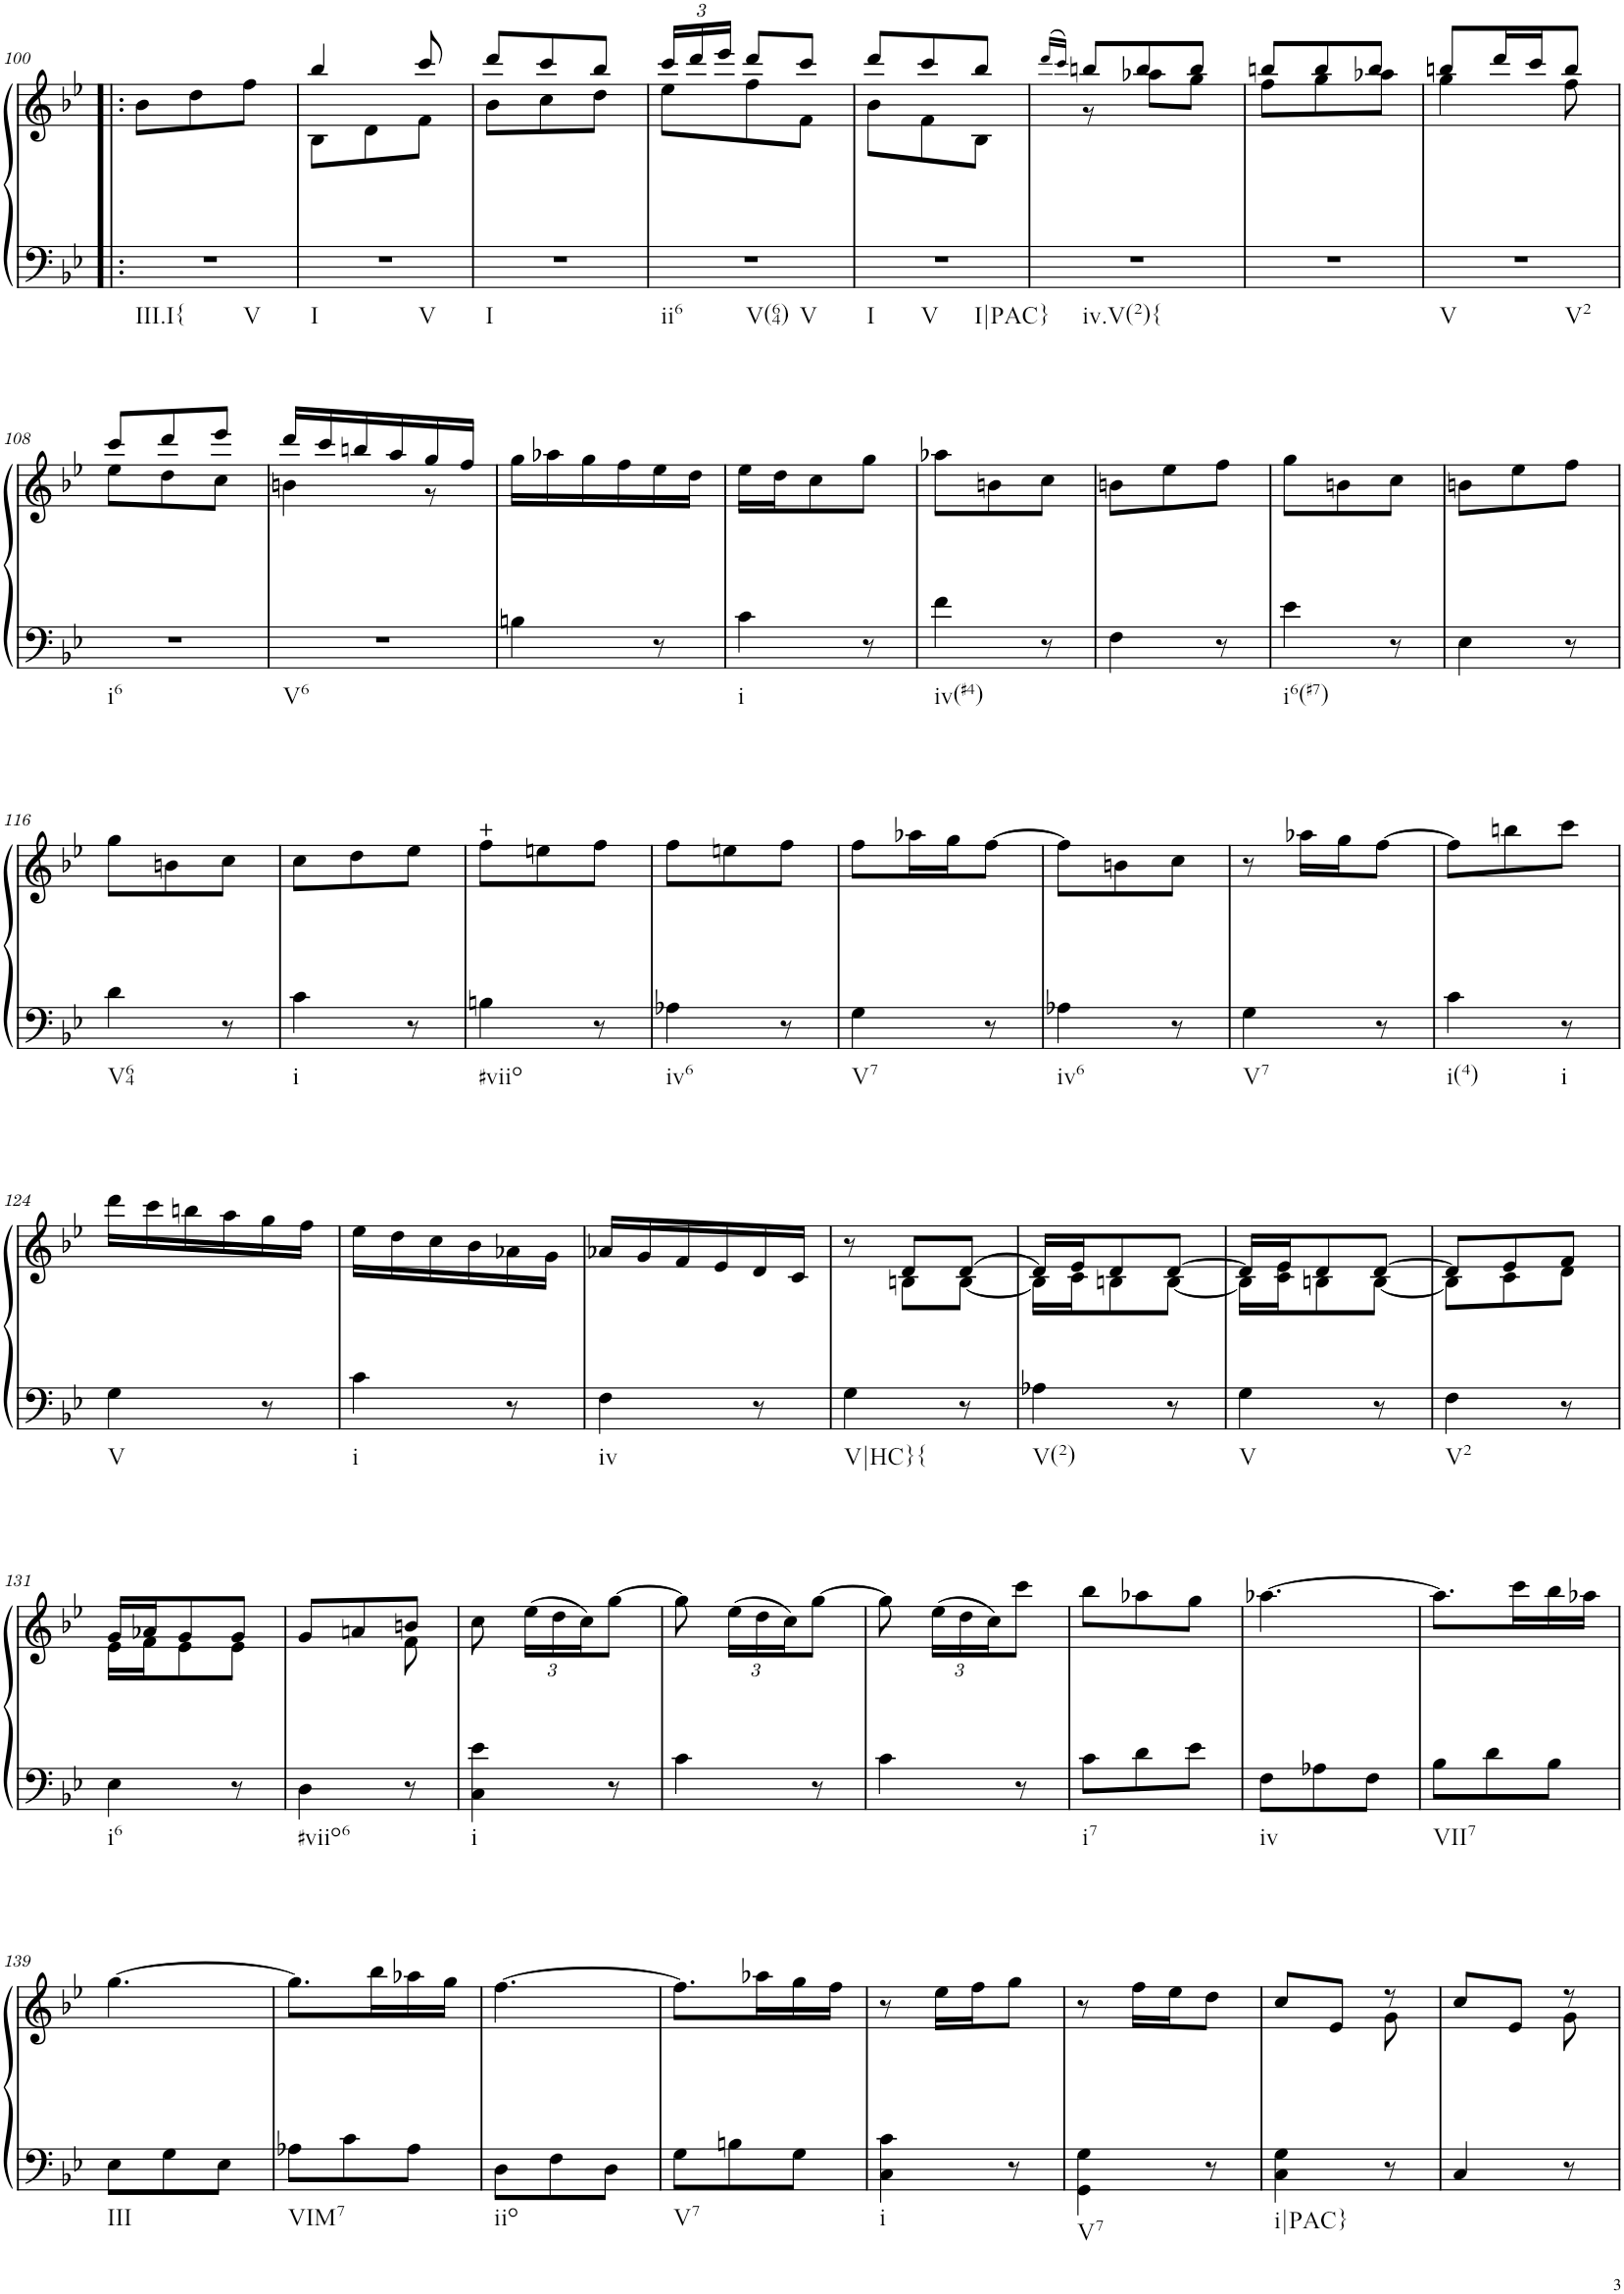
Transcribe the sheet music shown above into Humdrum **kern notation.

**kern	**kern
*part1	*part1
*staff2	*staff1
*I"Piano	*
*I'Pno.	*
!!LO:PB:g=z
*clefF4	*clefG2
*k[b-e-]	*k[b-e-]
*M3/8	*M3/8
=100!|:	=100!|:
!LO:TX:b:t=III.I{	!
!LO:TX:b:t=V	!
4.r	8b-\L
.	8dd\
.	8ff\J
=101	=101
*	*^
!LO:TX:b:t=I	!	!
!LO:TX:b:t=V	!	!
4.r	4bb-/	8B-\L
.	.	8d\
.	8ccc/	8f\J
=102	=102	=102
!LO:TX:b:t=I	!	!
4.r	8ddd/L	8b-\L
.	8ccc/	8cc\
.	8bb-/J	8dd\J
=103	=103	=103
*	*Xbrackettup	*
!LO:TX:b:t=ii6	!	!
!LO:TX:b:t=V(64)	!	!
!LO:TX:b:t=V	!	!
4.r	24ccc/LL	8ee-\L
.	24ddd/	.
.	24eee-/JJ	.
.	8ddd/L	8ff\
.	8ccc/J	8f\J
=104	=104	=104
!LO:TX:b:t=I	!	!
!LO:TX:b:t=V	!	!
!LO:TX:b:t=I|PAC}	!	!
4.r	8ddd/L	8b-\L
.	8ccc/	8f\
.	8bb-/J	8B-\J
=105	=105	=105
.	(16qddd/LL	.
.	16qccc/JJ)	.
!LO:TX:b:t=iv.V(2){	!	!
4.r	8bbn/L	8r
.	8bb/	8aa-X\L
.	8bb/J	8gg\J
=106	=106	=106
4.r	8bbn/L	8ff\L
.	8bb/	8gg\
.	8bb/J	8aa-X\J
=107	=107	=107
!LO:TX:b:t=V	!	!
!LO:TX:b:t=V2	!	!
4.r	8bbn/L	4gg\
.	16ddd/L	.
.	16ccc/J	.
.	8bb/J	8ff\
!!LO:LB:g=z	!!
=108	=108	=108
!LO:TX:b:t=i6	!	!
4.r	8ccc/L	8ee-\L
.	8ddd/	8dd\
.	8eee-/J	8cc\J
=109	=109	=109
!LO:TX:b:t=V6	!	!
4.r	16ddd/LL	4bn\
.	16ccc/	.
.	16bbn/	.
.	16aa/	.
.	16gg/	8r
.	16ff/JJ	.
*	*v	*v
=110	=110
4Bn\	16gg\LL
.	16aa-X\
.	16gg\
.	16ff\
8r	16ee-\
.	16dd\JJ
=111	=111
!LO:TX:b:t=i	!
4c\	16ee-\LL
.	16dd\J
.	8cc\
8r	8gg\J
=112	=112
!LO:TX:b:t=iv(#4)	!
4f\	8aa-X\L
.	8bn\
8r	8cc\J
=113	=113
4F\	8bn\L
.	8ee-\
8r	8ff\J
=114	=114
!LO:TX:b:t=i6(#7)	!
4e-\	8gg\L
.	8bn\
8r	8cc\J
=115	=115
4E-\	8bn\L
.	8ee-\
8r	8ff\J
!!LO:LB:g=z
=116	=116
!LO:TX:b:t=V64	!
4d\	8gg\L
.	8bn\
8r	8cc\J
=117	=117
!LO:TX:b:t=i	!
4c\	8cc\L
.	8dd\
8r	8ee-\J
=118	=118
!LO:TX:b:t=#viio	!
4Bn\	8ff\L
.	8een\
8r	8ff\J
=119	=119
!LO:TX:b:t=iv6	!
4A-X\	8ff\L
.	8een\
8r	8ff\J
=120	=120
!LO:TX:b:t=V7	!
4G\	8ff\L
.	16aa-X\L
.	16gg\J
8r	[8ff\J
=121	=121
!LO:TX:b:t=iv6	!
4A-X\	8ff\L]
.	8bn\
8r	8cc\J
=122	=122
!LO:TX:b:t=V7	!
4G\	8r
.	16aa-X\LL
.	16gg\J
8r	[8ff\J
=123	=123
!LO:TX:b:t=i(4)	!
4c\	8ff\L]
.	8bbn\
!LO:TX:b:t=i	!
8r	8ccc\J
!!LO:LB:g=z
=124	=124
!LO:TX:b:t=V	!
4G\	16ddd\LL
.	16ccc\
.	16bbn\
.	16aa\
8r	16gg\
.	16ff\JJ
=125	=125
!LO:TX:b:t=i	!
4c\	16ee-\LL
.	16dd\
.	16cc\
.	16b-\
8r	16a-X\
.	16g\JJ
=126	=126
!LO:TX:b:t=iv	!
4F\	16a-X/LL
.	16g/
.	16f/
.	16e-/
8r	16d/
.	16c/JJ
=127	=127
*	*^
!LO:TX:b:t=V|HC}{	!	!
4G\	8r	8ryy
.	8d/L	8Bn\L
8r	[8d/J	[8B\J
=128	=128	=128
!LO:TX:b:t=V(2)	!	!
4A-X\	16d/LL]	16B\LL]
.	16e-/J	16c\J
.	8d/	8Bn\
8r	[8d/J	[8B\J
=129	=129	=129
!LO:TX:b:t=V	!	!
4G\	16d/LL]	16B\LL]
.	16e-/J	16c\ 16e-\J
.	8d/	8Bn\
8r	[8d/J	[8B\J
=130	=130	=130
!LO:TX:b:t=V2	!	!
4F\	8d/L]	8B\L]
.	8e-/	8c\
8r	8f/J	8d\J
!!LO:LB:g=z	!!
=131	=131	=131
!LO:TX:b:t=i6	!	!
4E-\	16g/LL	16e-\LL
.	16a-X/J	16f\J
.	8g/	8e-\
8r	8g/J	8e-\J
=132	=132	=132
!LO:TX:b:t=#viio6	!	!
4D\	8g/L	4ryy
.	8an/	.
8r	8bn/J	8f\
=133	=133	=133
!LO:TX:b:t=i	!	!
*	*v	*v
4C\ 4e-\	8cc\
.	(24ee-\LL
.	24dd\
.	24cc\J)
8r	[8gg\J
=134	=134
4c\	8gg\]
.	(24ee-\LL
.	24dd\
.	24cc\J)
8r	[8gg\J
=135	=135
4c\	8gg\]
.	(24ee-\LL
.	24dd\
.	24cc\J)
8r	8ccc\J
=136	=136
!LO:TX:b:t=i7	!
8c\L	8bb-\L
8d\	8aa-X\
8e-\J	8gg\J
=137	=137
!LO:TX:b:t=iv	!
8F\L	[4.aa-X\
8A-X\	.
8F\J	.
=138	=138
!LO:TX:b:t=VII7	!
8B-\L	8.aa-\L]
8d\	.
.	16ccc\L
8B-\J	16bb-\
.	16aa-X\JJ
!!LO:LB:g=z
=139	=139
!LO:TX:b:t=III	!
8E-\L	[4.gg\
8G\	.
8E-\J	.
=140	=140
!LO:TX:b:t=VIM7	!
8A-X\L	8.gg\L]
8c\	.
.	16bb-\L
8A-\J	16aa-X\
.	16gg\JJ
=141	=141
!LO:TX:b:t=iio	!
8D\L	[4.ff\
8F\	.
8D\J	.
=142	=142
!LO:TX:b:t=V7	!
8G\L	8.ff\L]
8Bn\	.
.	16aa-X\L
8G\J	16gg\
.	16ff\JJ
=143	=143
!LO:TX:b:t=i	!
4C\ 4c\	8r
.	16ee-\LL
.	16ff\J
8r	8gg\J
=144	=144
!LO:TX:b:t=V7	!
4GG\ 4G\	8r
.	16ff\LL
.	16ee-\J
8r	8dd\J
=145	=145
*	*^
!LO:TX:b:t=i|PAC}	!	!
4C\ 4G\	8cc/L	4ryy
.	8e-/J	.
8r	8r	8g\
=146	=146	=146
4C/	8cc/L	4ryy
.	8e-/J	.
8r	8r	8g\
*	*v	*v
=	=
*-	*-
